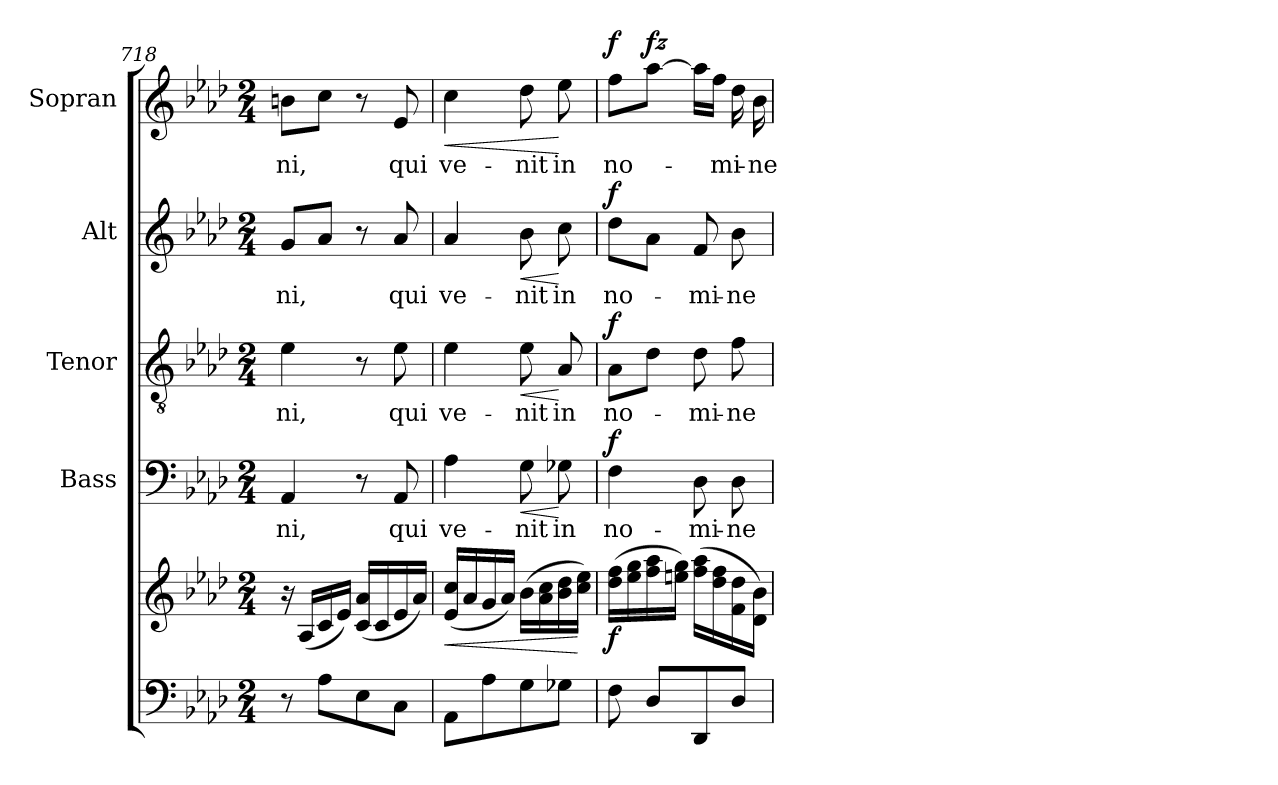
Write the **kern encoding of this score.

**kern	**kern	**dynam	**kern	**text	**dynam	**kern	**text	**dynam	**kern	**text	**dynam	**kern	**text	**dynam
*part5	*part5	*part5	*part4	*part4	*part4	*part3	*part3	*part3	*part2	*part2	*part2	*part1	*part1	*part1
*staff6	*staff5	*staff5/6	*staff4	*staff4	*staff4	*staff3	*staff3	*staff3	*staff2	*staff2	*staff2	*staff1	*staff1	*staff1
*	*	*	*I"Bass	*	*	*I"Tenor	*	*	*I"Alt	*	*	*I"Sopran	*	*
*	*	*	*I'B.	*	*	*I'T.	*	*	*I'A.	*	*	*I'S.	*	*
*clefF4	*clefG2	*	*clefF4	*	*	*clefGv2	*	*	*clefG2	*	*	*clefG2	*	*
*k[b-e-a-d-]	*k[b-e-a-d-]	*	*k[b-e-a-d-]	*	*	*k[b-e-a-d-]	*	*	*k[b-e-a-d-]	*	*	*k[b-e-a-d-]	*	*
*A-:	*A-:	*	*A-:	*	*	*A-:	*	*	*A-:	*	*	*A-:	*	*
*M2/4	*M2/4	*	*M2/4	*	*	*M2/4	*	*	*M2/4	*	*	*M2/4	*	*
=718	=718	=718	=718	=718	=718	=718	=718	=718	=718	=718	=718	=718	=718	=718
!	!	!	!	!LO:LY:b	!	!	!LO:LY:b	!	!	!LO:LY:b	!	!	!LO:LY:b	!
8r	16r	.	4AA-/	-ni,	.	4e-\	-ni,	.	8g/L	-ni,	.	8bn\L	-ni,	.
.	(<16A-/LL	.	.	.	.	.	.	.	.	.	.	.	.	.
8A-\L	16c/	.	.	.	.	.	.	.	8a-/J	.	.	8cc\J	.	.
.	16e-/JJ)	.	.	.	.	.	.	.	.	.	.	.	.	.
8E-\	(<16c/ 16a-/LL	.	8r	.	.	8r	.	.	8r	.	.	8r	.	.
.	16c/	.	.	.	.	.	.	.	.	.	.	.	.	.
!	!	!	!	!LO:LY:b	!	!	!LO:LY:b	!	!	!LO:LY:b	!	!	!LO:LY:b	!
8C\J	16e-/	.	8AA-/	qui	.	8e-\	qui	.	8a-/	qui	.	8e-/	qui	.
.	16a-/JJ)	.	.	.	.	.	.	.	.	.	.	.	.	.
=719	=719	=719	=719	=719	=719	=719	=719	=719	=719	=719	=719	=719	=719	=719
!	!	!LO:HP:b	!	!LO:LY:b	!	!	!LO:LY:b	!	!	!LO:LY:b	!	!	!LO:LY:b	!LO:HP:b
8AA-\L	(<16e-/ 16cc/LL	<	4A-\	ve-	.	4e-\	ve-	.	4a-/	ve-	.	4cc\	ve-	<
.	16a-/	.	.	.	.	.	.	.	.	.	.	.	.	.
8A-\	16g/	.	.	.	.	.	.	.	.	.	.	.	.	.
.	16a-/JJ)	.	.	.	.	.	.	.	.	.	.	.	.	.
!	!	!	!	!LO:LY:b	!LO:HP:b	!	!LO:LY:b	!LO:HP:b	!	!LO:LY:b	!LO:HP:b	!	!LO:LY:b	!
8G\	(>16b-\LL	.	8G\	-nit	<	8e-\	-nit	<	8b-\	-nit	<	8dd-\	-nit	.
.	16a-\ 16cc\	.	.	.	.	.	.	.	.	.	.	.	.	.
!	!	!	!	!LO:LY:b	!	!	!LO:LY:b	!	!	!LO:LY:b	!	!	!LO:LY:b	!
8G-X\J	16b-\ 16dd-\	.	8G-X\	in	[	8A-/	in	[	8cc\	in	[	8ee-\	in	[
.	16cc\ 16ee-\JJ)	[	.	.	.	.	.	.	.	.	.	.	.	.
=720	=720	=720	=720	=720	=720	=720	=720	=720	=720	=720	=720	=720	=720	=720
!	!	!LO:DY:b	!	!LO:LY:b	!LO:DY:a	!	!LO:LY:b	!LO:DY:a	!	!LO:LY:b	!LO:DY:a	!	!LO:LY:b	!LO:DY:a
8F\	(>16dd-\ 16ff\LL	f	4F\	no-	f	8A-\L	no-	f	8dd-\L	no-	f	8ff\L	no-	f
.	16ee-\ 16gg\	.	.	.	.	.	.	.	.	.	.	.	.	.
!	!	!	!	!	!	!	!	!	!	!	!	!	!	!LO:DY:a
8D-/L	16ff\ 16aa-\	.	.	.	.	8d-\J	.	.	8a-\J	.	.	[8aa-\J	.	fz
.	16een\ 16gg\JJ)	.	.	.	.	.	.	.	.	.	.	.	.	.
!	!	!	!	!LO:LY:b	!	!	!LO:LY:b	!	!	!LO:LY:b	!	!	!	!
8DD-/	(>16ff\ 16aa-\LL	.	8D-\	-mi-	.	8d-\	-mi-	.	8f/	-mi-	.	16aa-\LL]	.	.
.	16dd-\ 16ff\	.	.	.	.	.	.	.	.	.	.	16ff\JJ	.	.
!	!	!	!	!LO:LY:b	!	!	!LO:LY:b	!	!	!LO:LY:b	!	!	!LO:LY:b	!
8D-/J	16f\ 16dd-\	.	8D-\	-ne	.	8f\	-ne	.	8b-\	-ne	.	16dd-\	-mi-	.
!	!	!	!	!	!	!	!	!	!	!	!	!	!LO:LY:b	!
.	16d-\ 16b-\JJ)	.	.	.	.	.	.	.	.	.	.	16b-\	-ne	.
=	=	=	=	=	=	=	=	=	=	=	=	=	=	=
*-	*-	*-	*-	*-	*-	*-	*-	*-	*-	*-	*-	*-	*-	*-
